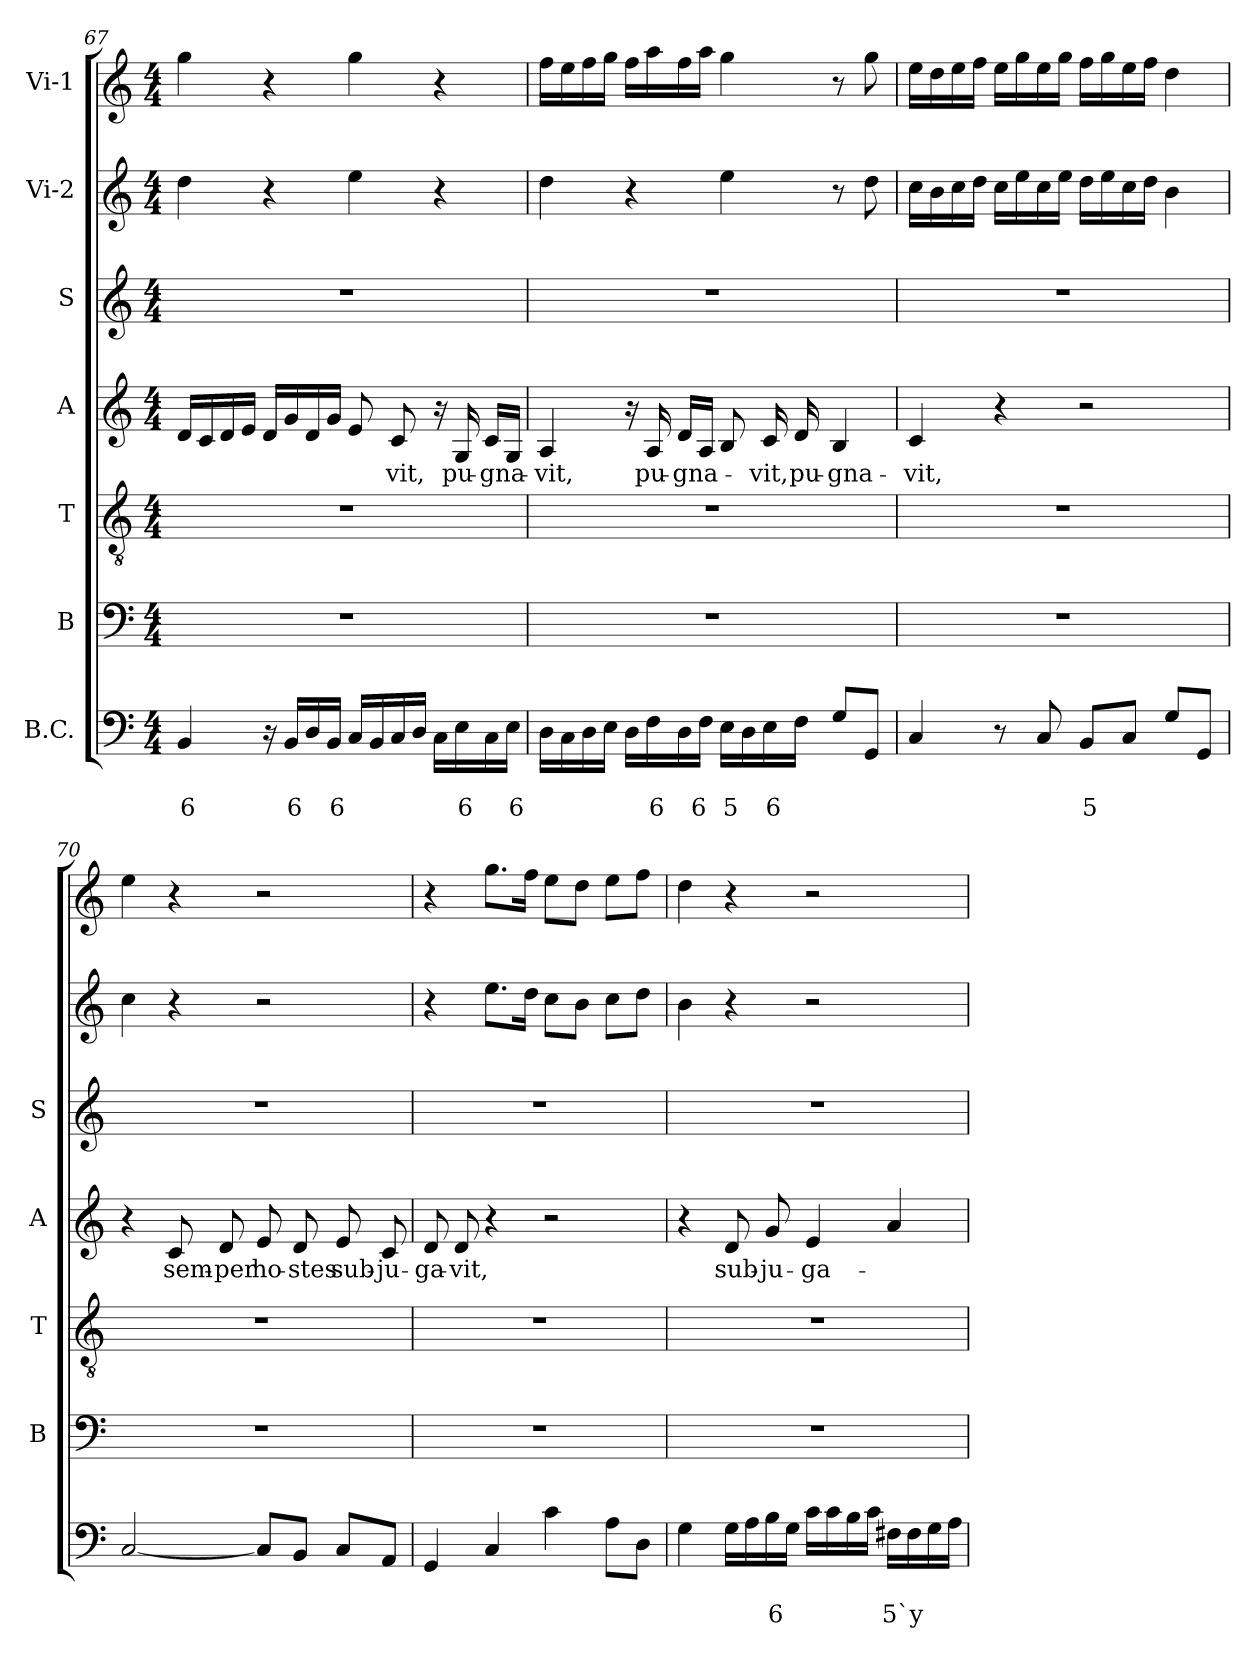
**kern	**text	**text	**kern	**kern	**kern	**text	**kern	**kern	**kern
*part7	*part7	*part7	*part6	*part5	*part4	*part4	*part3	*part2	*part1
*staff7	*staff7	*staff7	*staff6	*staff5	*staff4	*staff4	*staff3	*staff2	*staff1
*I"B.C.	*	*	*I"B	*I"T	*I"A	*	*I"S	*I"Vi-2	*I"Vi-1
*	*	*	*I'B	*I'T	*I'A	*	*I'S	*	*
*clefF4	*	*	*clefF4	*clefGv2	*clefG2	*	*clefG2	*clefG2	*clefG2
*k[]	*	*	*k[]	*k[]	*k[]	*	*k[]	*k[]	*k[]
*C:	*	*	*C:	*C:	*C:	*	*C:	*C:	*C:
*M4/4	*	*	*M4/4	*M4/4	*M4/4	*	*M4/4	*M4/4	*M4/4
=67	=67	=67	=67	=67	=67	=67	=67	=67	=67
!	!	!LO:LY:b	!	!	!	!	!	!	!
4BB/	.	6	1r	1r	16d/LL	.	1r	4dd\	4gg\
.	.	.	.	.	16c/	.	.	.	.
.	.	.	.	.	16d/	.	.	.	.
.	.	.	.	.	16e/JJ	.	.	.	.
16r	.	.	.	.	16d/LL	.	.	4r	4r
!	!	!LO:LY:b	!	!	!	!	!	!	!
16BB/LL	.	6	.	.	16g/	.	.	.	.
16D/	.	.	.	.	16d/	.	.	.	.
!	!	!LO:LY:b	!	!	!	!	!	!	!
16BB/JJ	.	6	.	.	16g/JJ	.	.	.	.
16C/LL	.	.	.	.	8e/	.	.	4ee\	4gg\
16BB/	.	.	.	.	.	.	.	.	.
!	!	!	!	!	!	!LO:LY:b	!	!	!
16C/	.	.	.	.	8c/	-vit,	.	.	.
16D/JJ	.	.	.	.	.	.	.	.	.
16C\LL	.	.	.	.	16r	.	.	4r	4r
!	!	!LO:LY:b	!	!	!	!LO:LY:b	!	!	!
16E\	.	6	.	.	16G/	pu-	.	.	.
!	!	!	!	!	!	!LO:LY:b	!	!	!
16C\	.	.	.	.	16c/LL	-gna-	.	.	.
!	!	!LO:LY:b	!	!	!	!	!	!	!
16E\JJ	.	6	.	.	16G/JJ	.	.	.	.
=68	=68	=68	=68	=68	=68	=68	=68	=68	=68
!	!	!	!	!	!	!LO:LY:b	!	!	!
16D\LL	.	.	1r	1r	4A/	-vit,	1r	4dd\	16ff\LL
16C\	.	.	.	.	.	.	.	.	16ee\
16D\	.	.	.	.	.	.	.	.	16ff\
16E\JJ	.	.	.	.	.	.	.	.	16gg\JJ
16D\LL	.	.	.	.	16r	.	.	4r	16ff\LL
!	!	!LO:LY:b	!	!	!	!LO:LY:b	!	!	!
16F\	.	6	.	.	16A/	pu-	.	.	16aa\
!	!	!	!	!	!	!LO:LY:b	!	!	!
16D\	.	.	.	.	16d/LL	-gna-	.	.	16ff\
!	!	!LO:LY:b	!	!	!	!	!	!	!
16F\JJ	.	6	.	.	16A/JJ	.	.	.	16aa\JJ
!	!	!LO:LY:b	!	!	!	!	!	!	!
16E\LL	.	5	.	.	8B/	.	.	4ee\	4gg\
16D\	.	.	.	.	.	.	.	.	.
!	!	!LO:LY:b	!	!	!	!LO:LY:b	!	!	!
16E\	.	6	.	.	16c/	-vit,	.	.	.
!	!	!	!	!	!	!LO:LY:b	!	!	!
16F\JJ	.	.	.	.	16d/	pu-	.	.	.
!	!	!	!	!	!	!LO:LY:b	!	!	!
8G/L	.	.	.	.	4B/	-gna-	.	8r	8r
8GG/J	.	.	.	.	.	.	.	8dd\	8gg\
!!LO:PB:g=z
=69	=69	=69	=69	=69	=69	=69	=69	=69	=69
!	!	!	!	!	!	!LO:LY:b	!	!	!
4C/	.	.	1r	1r	4c/	-vit,	1r	16cc\LL	16ee\LL
.	.	.	.	.	.	.	.	16b\	16dd\
.	.	.	.	.	.	.	.	16cc\	16ee\
.	.	.	.	.	.	.	.	16dd\JJ	16ff\JJ
8r	.	.	.	.	4r	.	.	16cc\LL	16ee\LL
.	.	.	.	.	.	.	.	16ee\	16gg\
8C/	.	.	.	.	.	.	.	16cc\	16ee\
.	.	.	.	.	.	.	.	16ee\JJ	16gg\JJ
!	!	!LO:LY:b	!	!	!	!	!	!	!
8BB/L	.	5	.	.	2r	.	.	16dd\LL	16ff\LL
.	.	.	.	.	.	.	.	16ee\	16gg\
8C/J	.	.	.	.	.	.	.	16cc\	16ee\
.	.	.	.	.	.	.	.	16dd\JJ	16ff\JJ
8G/L	.	.	.	.	.	.	.	4b\	4dd\
8GG/J	.	.	.	.	.	.	.	.	.
=70	=70	=70	=70	=70	=70	=70	=70	=70	=70
[2C/	.	.	1r	1r	4r	.	1r	4cc\	4ee\
!	!	!	!	!	!	!LO:LY:b	!	!	!
.	.	.	.	.	8c/	sem-	.	4r	4r
!	!	!	!	!	!	!LO:LY:b	!	!	!
.	.	.	.	.	8d/	-per	.	.	.
!	!	!	!	!	!	!LO:LY:b	!	!	!
8C/L]	.	.	.	.	8e/	ho-	.	2r	2r
!	!	!	!	!	!	!LO:LY:b	!	!	!
8BB/J	.	.	.	.	8d/	-stes	.	.	.
!	!	!	!	!	!	!LO:LY:b	!	!	!
8C/L	.	.	.	.	8e/	sub-	.	.	.
!	!	!	!	!	!	!LO:LY:b	!	!	!
8AA/J	.	.	.	.	8c/	-ju-	.	.	.
=71	=71	=71	=71	=71	=71	=71	=71	=71	=71
!	!	!	!	!	!	!LO:LY:b	!	!	!
4GG/	.	.	1r	1r	8d/	-ga-	1r	4r	4r
!	!	!	!	!	!	!LO:LY:b	!	!	!
.	.	.	.	.	8d/	-vit,	.	.	.
4C/	.	.	.	.	4r	.	.	8.ee\L	8.gg\L
.	.	.	.	.	.	.	.	16dd\Jk	16ff\Jk
4c\	.	.	.	.	2r	.	.	8cc\L	8ee\L
.	.	.	.	.	.	.	.	8b\J	8dd\J
8A\L	.	.	.	.	.	.	.	8cc\L	8ee\L
8D\J	.	.	.	.	.	.	.	8dd\J	8ff\J
!!LO:LB:g=z
=72	=72	=72	=72	=72	=72	=72	=72	=72	=72
4G\	.	.	1r	1r	4r	.	1r	4b\	4dd\
!	!	!	!	!	!	!LO:LY:b	!	!	!
16G\LL	.	.	.	.	8d/	sub-	.	4r	4r
16A\	.	.	.	.	.	.	.	.	.
!	!	!LO:LY:b	!	!	!	!LO:LY:b	!	!	!
16B\	.	6	.	.	8g/	-ju-	.	.	.
16G\JJ	.	.	.	.	.	.	.	.	.
!	!	!	!	!	!	!LO:LY:b	!	!	!
16c\LL	.	.	.	.	4e/	-ga-	.	2r	2r
16c\	.	.	.	.	.	.	.	.	.
16B\	.	.	.	.	.	.	.	.	.
16c\JJ	.	.	.	.	.	.	.	.	.
!	!	!LO:LY:b	!	!	!	!	!	!	!
16F#X\LL	.	5`y	.	.	4a/	.	.	.	.
16F#\	.	.	.	.	.	.	.	.	.
16G\	.	.	.	.	.	.	.	.	.
16A\JJ	.	.	.	.	.	.	.	.	.
=	=	=	=	=	=	=	=	=	=
*-	*-	*-	*-	*-	*-	*-	*-	*-	*-
